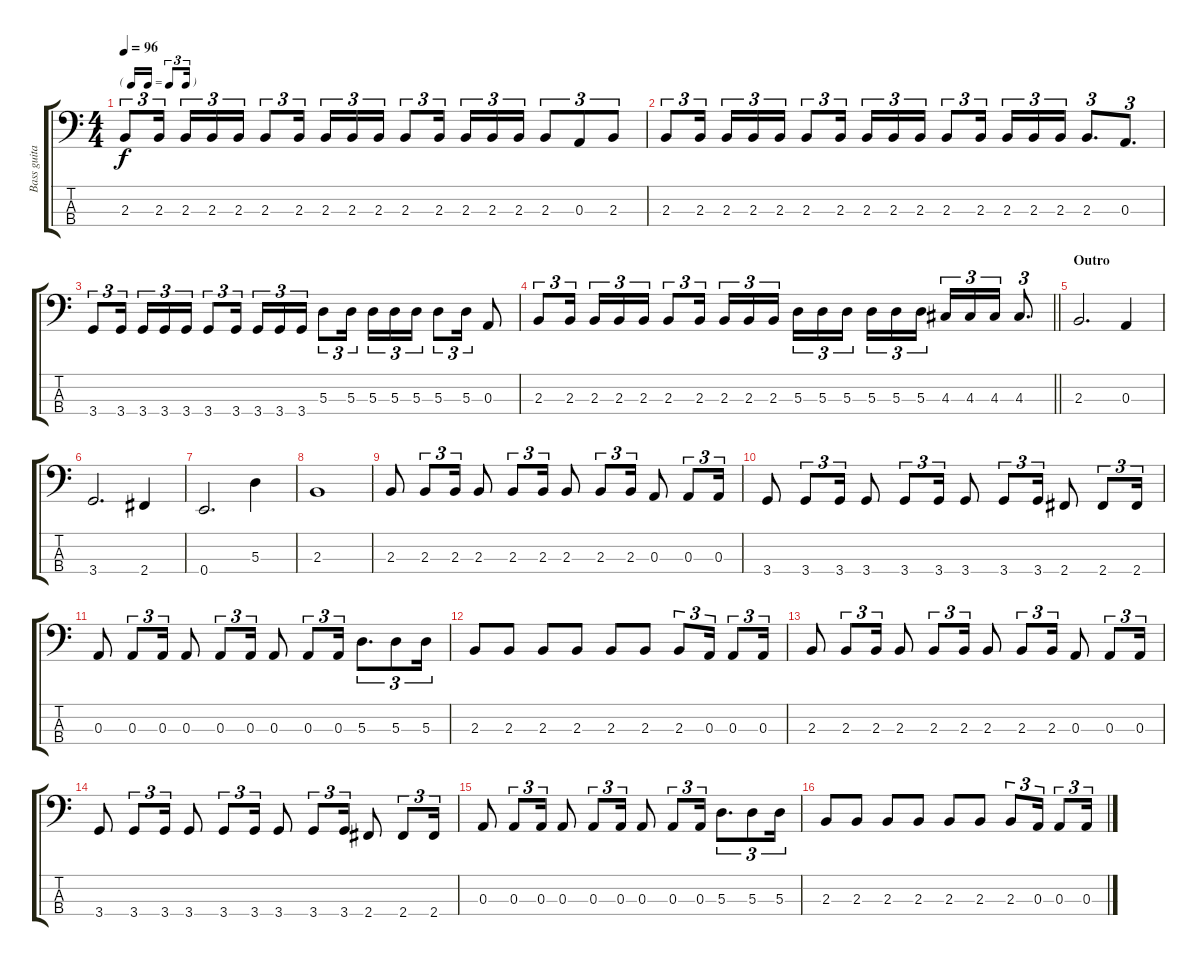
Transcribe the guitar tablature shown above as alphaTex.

\track ("Bass guitar" "Bass guita") {instrument electricbasspick}
\staff {score tabs}
\tuning (G2 D2 A1 E1) {hide}
\ts (4 4)
\tf triplet16th
\tempo 96
\clef f4
\ks c
2.3.8{tu (3 2) dy f} 2.3.16{tu (3 2) beam splitsecondary} 2.3.16{tu (3 2)} 2.3.16{tu (3 2)} 2.3.16{tu (3 2)} 2.3.8{tu (3 2)} 2.3.16{tu (3 2) beam splitsecondary} 2.3.16{tu (3 2)} 2.3.16{tu (3 2)} 2.3.16{tu (3 2)} 2.3.8{tu (3 2)} 2.3.16{tu (3 2) beam splitsecondary} 2.3.16{tu (3 2)} 2.3.16{tu (3 2)} 2.3.16{tu (3 2)} 2.3.8{tu (3 2)} 0.3.8{tu (3 2)} 2.3.8{tu (3 2)} |
2.3.8{tu (3 2)} 2.3.16{tu (3 2) beam splitsecondary} 2.3.16{tu (3 2)} 2.3.16{tu (3 2)} 2.3.16{tu (3 2)} 2.3.8{tu (3 2)} 2.3.16{tu (3 2) beam splitsecondary} 2.3.16{tu (3 2)} 2.3.16{tu (3 2)} 2.3.16{tu (3 2)} 2.3.8{tu (3 2)} 2.3.16{tu (3 2) beam splitsecondary} 2.3.16{tu (3 2)} 2.3.16{tu (3 2)} 2.3.16{tu (3 2)} 2.3.8{d tu (3 2)} 0.3.8{d tu (3 2)} |
3.4.8{tu (3 2)} 3.4.16{tu (3 2) beam splitsecondary} 3.4.16{tu (3 2)} 3.4.16{tu (3 2)} 3.4.16{tu (3 2)} 3.4.8{tu (3 2)} 3.4.16{tu (3 2) beam splitsecondary} 3.4.16{tu (3 2)} 3.4.16{tu (3 2)} 3.4.16{tu (3 2)} 5.3.8{tu (3 2)} 5.3.16{tu (3 2) beam splitsecondary} 5.3.16{tu (3 2)} 5.3.16{tu (3 2)} 5.3.16{tu (3 2)} 5.3.8{tu (3 2)} 5.3.16{tu (3 2)} 0.3.8 |
\barLineRight lightlight
2.3.8{tu (3 2)} 2.3.16{tu (3 2) beam splitsecondary} 2.3.16{tu (3 2)} 2.3.16{tu (3 2)} 2.3.16{tu (3 2)} 2.3.8{tu (3 2)} 2.3.16{tu (3 2) beam splitsecondary} 2.3.16{tu (3 2)} 2.3.16{tu (3 2)} 2.3.16{tu (3 2)} 5.3.16{tu (3 2)} 5.3.16{tu (3 2)} 5.3.16{tu (3 2) beam splitsecondary} 5.3.16{tu (3 2)} 5.3.16{tu (3 2)} 5.3.16{tu (3 2)} 4.3.16{tu (3 2)} 4.3.16{tu (3 2)} 4.3.16{tu (3 2)} 4.3.8{d tu (3 2)} |
\section ("" "Outro")
2.3.2{d} 0.3.4 |
3.4.2{d} 2.4.4 |
0.4.2{d} 5.3.4 |
2.3.1 |
2.3.8 2.3.8{tu (3 2)} 2.3.16{tu (3 2)} 2.3.8 2.3.8{tu (3 2)} 2.3.16{tu (3 2)} 2.3.8 2.3.8{tu (3 2)} 2.3.16{tu (3 2)} 0.3.8 0.3.8{tu (3 2)} 0.3.16{tu (3 2)} |
3.4.8 3.4.8{tu (3 2)} 3.4.16{tu (3 2)} 3.4.8 3.4.8{tu (3 2)} 3.4.16{tu (3 2)} 3.4.8 3.4.8{tu (3 2)} 3.4.16{tu (3 2)} 2.4.8 2.4.8{tu (3 2)} 2.4.16{tu (3 2)} |
0.3.8 0.3.8{tu (3 2)} 0.3.16{tu (3 2)} 0.3.8 0.3.8{tu (3 2)} 0.3.16{tu (3 2)} 0.3.8 0.3.8{tu (3 2)} 0.3.16{tu (3 2)} 5.3.8{d tu (3 2)} 5.3.8{tu (3 2)} 5.3.16{tu (3 2)} |
2.3.8 2.3.8 2.3.8 2.3.8 2.3.8 2.3.8 2.3.8{tu (3 2)} 0.3.16{tu (3 2)} 0.3.8{tu (3 2)} 0.3.16{tu (3 2)} |
2.3.8 2.3.8{tu (3 2)} 2.3.16{tu (3 2)} 2.3.8 2.3.8{tu (3 2)} 2.3.16{tu (3 2)} 2.3.8 2.3.8{tu (3 2)} 2.3.16{tu (3 2)} 0.3.8 0.3.8{tu (3 2)} 0.3.16{tu (3 2)} |
3.4.8 3.4.8{tu (3 2)} 3.4.16{tu (3 2)} 3.4.8 3.4.8{tu (3 2)} 3.4.16{tu (3 2)} 3.4.8 3.4.8{tu (3 2)} 3.4.16{tu (3 2)} 2.4.8 2.4.8{tu (3 2)} 2.4.16{tu (3 2)} |
0.3.8 0.3.8{tu (3 2)} 0.3.16{tu (3 2)} 0.3.8 0.3.8{tu (3 2)} 0.3.16{tu (3 2)} 0.3.8 0.3.8{tu (3 2)} 0.3.16{tu (3 2)} 5.3.8{d tu (3 2)} 5.3.8{tu (3 2)} 5.3.16{tu (3 2)} |
2.3.8 2.3.8 2.3.8 2.3.8 2.3.8 2.3.8 2.3.8{tu (3 2)} 0.3.16{tu (3 2)} 0.3.8{tu (3 2)} 0.3.16{tu (3 2)}
